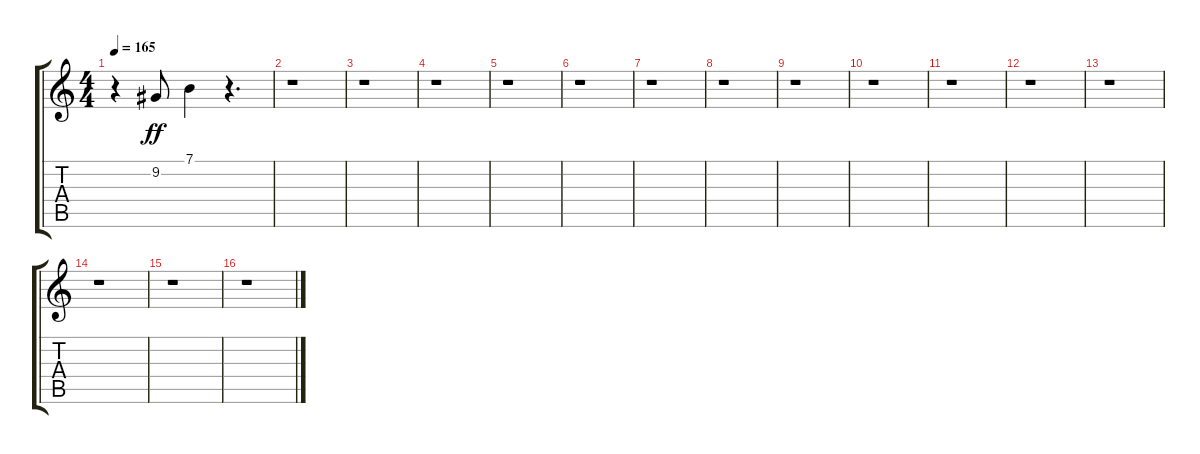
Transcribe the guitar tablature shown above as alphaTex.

\track (" " " ") {instrument electricpiano1}
\staff {score tabs}
\tuning (E4 B3 G3 D3 A2 E2) {hide}
\ts (4 4)
\tempo 165
\clef g2
\ks c
r.4{dy f} 9.2.8{dy ff} 7.1.4 r.4{d} |
r.1 |
r.1 |
r.1 |
r.1 |
r.1 |
r.1 |
r.1 |
r.1 |
r.1 |
r.1 |
r.1 |
r.1 |
r.1 |
r.1 |
r.1
